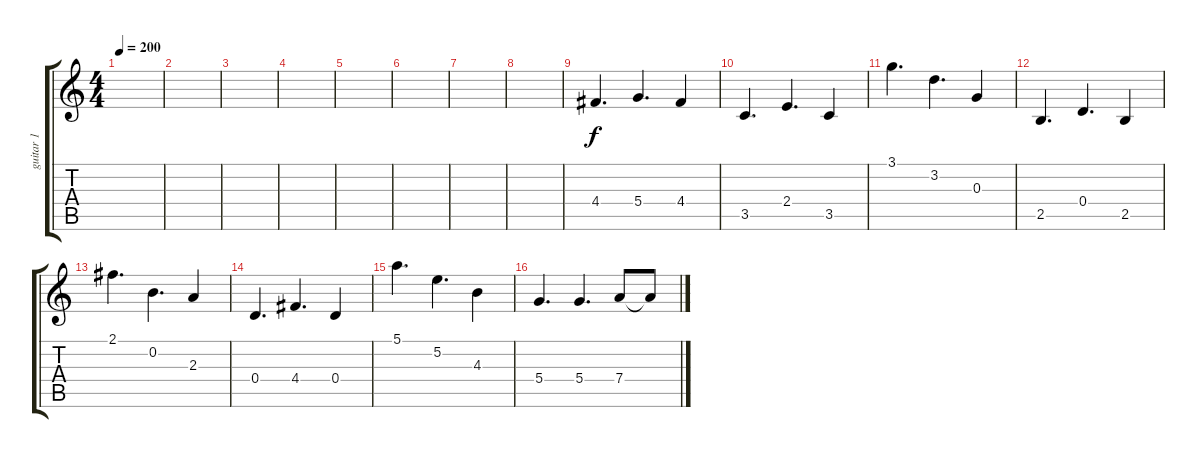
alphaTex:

\track ("guitar 1" "guitar 1") {instrument overdrivenguitar}
\staff {score tabs}
\tuning (E4 B3 G3 D3 A2 E2) {hide}
\ts (4 4)
\tempo 200
\clef g2
\ks c
|
|
|
|
|
|
|
|
4.4.4{d instrument electricguitarclean} 5.4.4{d} 4.4.4 |
3.5.4{d} 2.4.4{d} 3.5.4 |
3.1.4{d} 3.2.4{d} 0.3.4 |
2.5.4{d} 0.4.4{d} 2.5.4 |
2.1.4{d} 0.2.4{d} 2.3.4 |
0.4.4{d} 4.4.4{d} 0.4.4 |
5.1.4{d} 5.2.4{d} 4.3.4 |
5.4.4{d instrument overdrivenguitar} 5.4.4{d} 7.4.8 7.4{ss t}.8
